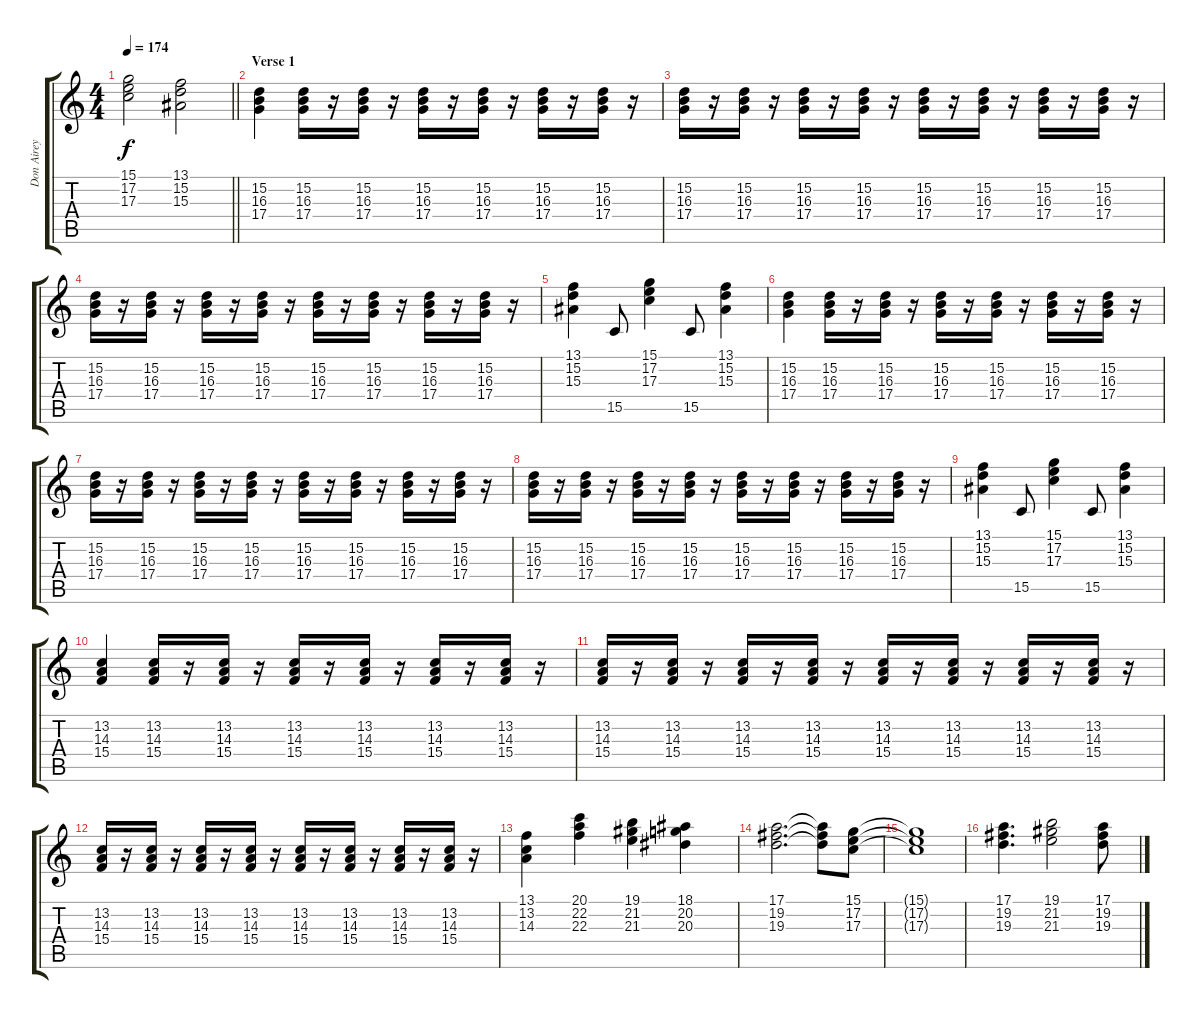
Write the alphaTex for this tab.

\track ("Don Airey - Right Hand" "Don Airey ") {instrument drawbarorgan}
\staff {score tabs}
\tuning (E4 B3 G3 D3 A2 E2) {hide}
\ts (4 4)
\tempo 174
\clef g2
\barLineRight lightlight
\ks c
(15.1 17.2 17.3).2{dy f} (13.1 15.2 15.3).2 |
\section ("" "Verse 1")
(15.2 16.3 17.4).4 (15.2 16.3 17.4).16 r.16 (15.2 16.3 17.4).16 r.16 (15.2 16.3 17.4).16 r.16 (15.2 16.3 17.4).16 r.16 (15.2 16.3 17.4).16 r.16 (15.2 16.3 17.4).16 r.16 |
(15.2 16.3 17.4).16 r.16 (15.2 16.3 17.4).16 r.16 (15.2 16.3 17.4).16 r.16 (15.2 16.3 17.4).16 r.16 (15.2 16.3 17.4).16 r.16 (15.2 16.3 17.4).16 r.16 (15.2 16.3 17.4).16 r.16 (15.2 16.3 17.4).16 r.16 |
(15.2 16.3 17.4).16 r.16 (15.2 16.3 17.4).16 r.16 (15.2 16.3 17.4).16 r.16 (15.2 16.3 17.4).16 r.16 (15.2 16.3 17.4).16 r.16 (15.2 16.3 17.4).16 r.16 (15.2 16.3 17.4).16 r.16 (15.2 16.3 17.4).16 r.16 |
(13.1 15.2 15.3).4 15.5.8 (15.1 17.2 17.3).4 15.5.8 (13.1 15.2 15.3).4 |
(15.2 16.3 17.4).4 (15.2 16.3 17.4).16 r.16 (15.2 16.3 17.4).16 r.16 (15.2 16.3 17.4).16 r.16 (15.2 16.3 17.4).16 r.16 (15.2 16.3 17.4).16 r.16 (15.2 16.3 17.4).16 r.16 |
(15.2 16.3 17.4).16 r.16 (15.2 16.3 17.4).16 r.16 (15.2 16.3 17.4).16 r.16 (15.2 16.3 17.4).16 r.16 (15.2 16.3 17.4).16 r.16 (15.2 16.3 17.4).16 r.16 (15.2 16.3 17.4).16 r.16 (15.2 16.3 17.4).16 r.16 |
(15.2 16.3 17.4).16 r.16 (15.2 16.3 17.4).16 r.16 (15.2 16.3 17.4).16 r.16 (15.2 16.3 17.4).16 r.16 (15.2 16.3 17.4).16 r.16 (15.2 16.3 17.4).16 r.16 (15.2 16.3 17.4).16 r.16 (15.2 16.3 17.4).16 r.16 |
(13.1 15.2 15.3).4 15.5.8 (15.1 17.2 17.3).4 15.5.8 (13.1 15.2 15.3).4 |
(13.2 14.3 15.4).4 (13.2 14.3 15.4).16 r.16 (13.2 14.3 15.4).16 r.16 (13.2 14.3 15.4).16 r.16 (13.2 14.3 15.4).16 r.16 (13.2 14.3 15.4).16 r.16 (13.2 14.3 15.4).16 r.16 |
(13.2 14.3 15.4).16 r.16 (13.2 14.3 15.4).16 r.16 (13.2 14.3 15.4).16 r.16 (13.2 14.3 15.4).16 r.16 (13.2 14.3 15.4).16 r.16 (13.2 14.3 15.4).16 r.16 (13.2 14.3 15.4).16 r.16 (13.2 14.3 15.4).16 r.16 |
(13.2 14.3 15.4).16 r.16 (13.2 14.3 15.4).16 r.16 (13.2 14.3 15.4).16 r.16 (13.2 14.3 15.4).16 r.16 (13.2 14.3 15.4).16 r.16 (13.2 14.3 15.4).16 r.16 (13.2 14.3 15.4).16 r.16 (13.2 14.3 15.4).16 r.16 |
(13.1 13.2 14.3).4 (20.1 22.2 22.3).4 (19.1 21.2 21.3).4 (18.1 20.2 20.3).4 |
(17.1 19.2 19.3).2{d} (17.1{t} 19.2{t} 19.3{t}).8 (15.1 17.2 17.3).8 |
(15.1{t} 17.2{t} 17.3{t}).1 |
(17.1 19.2 19.3).4{d} (19.1 21.2 21.3).2 (17.1 19.2 19.3).8
